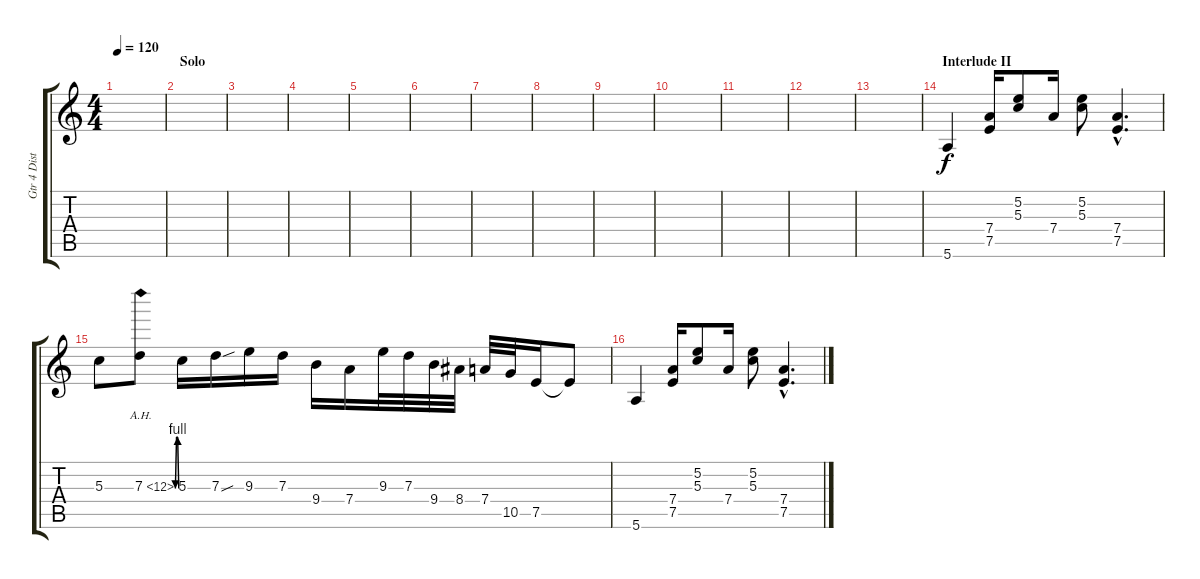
\track ("Gtr 4 Distortion" "Gtr 4 Dist") {instrument distortionguitar}
\staff {score tabs}
\tuning (E4 B3 G3 D3 A2 E2) {hide}
\ts (4 4)
\tempo 120
\clef g2
\ks c
|
\section ("" "Solo")
|
|
|
|
|
|
|
|
|
|
|
|
\section ("" "Interlude II")
5.6.4 (7.4 7.5).16 (5.2 5.3).8 7.4.16 (5.2 5.3).8 (7.4{hac} 7.5{hac}).4{d} |
5.3.8 7.3{be (custom 0 0 15 4 30 4 45 0 60 0) ah 5}.8 5.3.16 7.3{sou}.16 9.3.16 7.3.16 9.4.16 7.4.16 9.3.32 7.3.32 9.4.32 8.4.32 7.4.32 10.5.32 7.5.16 7.5{t}.8 |
5.6.4 (7.4 7.5).16 (5.2 5.3).8 7.4.16 (5.2 5.3).8 (7.4{hac} 7.5{hac}).4{d}
